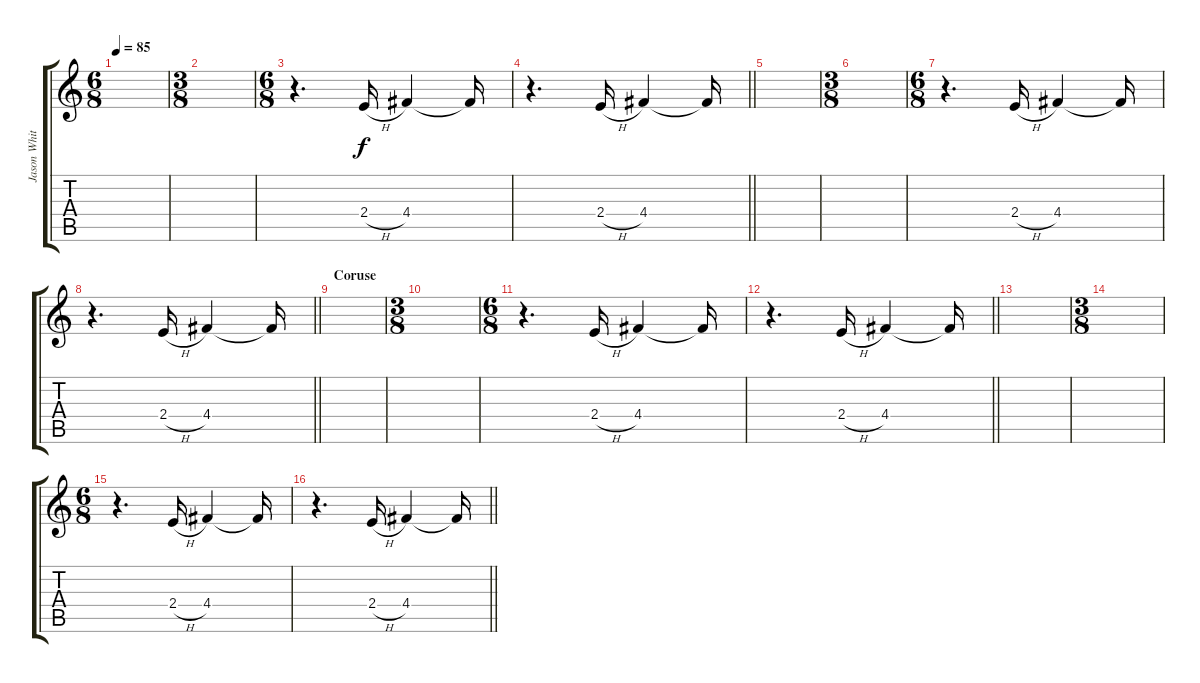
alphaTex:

\track ("Jason White" "Jason Whit") {instrument electricguitarclean}
\staff {score tabs}
\tuning (E4 B3 G3 D3 A2 E2) {hide}
\ts (6 8)
\tempo 85
\clef g2
\ks c
|
\ts (3 8)
|
\ts (6 8)
r.4{d} 2.4{h}.16 4.4.4 4.4{t}.16 |
\barLineRight lightlight
r.4{d} 2.4{h}.16 4.4.4 4.4{t}.16 |
|
\ts (3 8)
|
\ts (6 8)
r.4{d} 2.4{h}.16 4.4.4 4.4{t}.16 |
\barLineRight lightlight
r.4{d} 2.4{h}.16 4.4.4 4.4{t}.16 |
\section ("" "Coruse")
|
\ts (3 8)
|
\ts (6 8)
r.4{d} 2.4{h}.16 4.4.4 4.4{t}.16 |
\barLineRight lightlight
r.4{d} 2.4{h}.16 4.4.4 4.4{t}.16 |
|
\ts (3 8)
|
\ts (6 8)
r.4{d} 2.4{h}.16 4.4.4 4.4{t}.16 |
\barLineRight lightlight
r.4{d} 2.4{h}.16 4.4.4 4.4{t}.16
